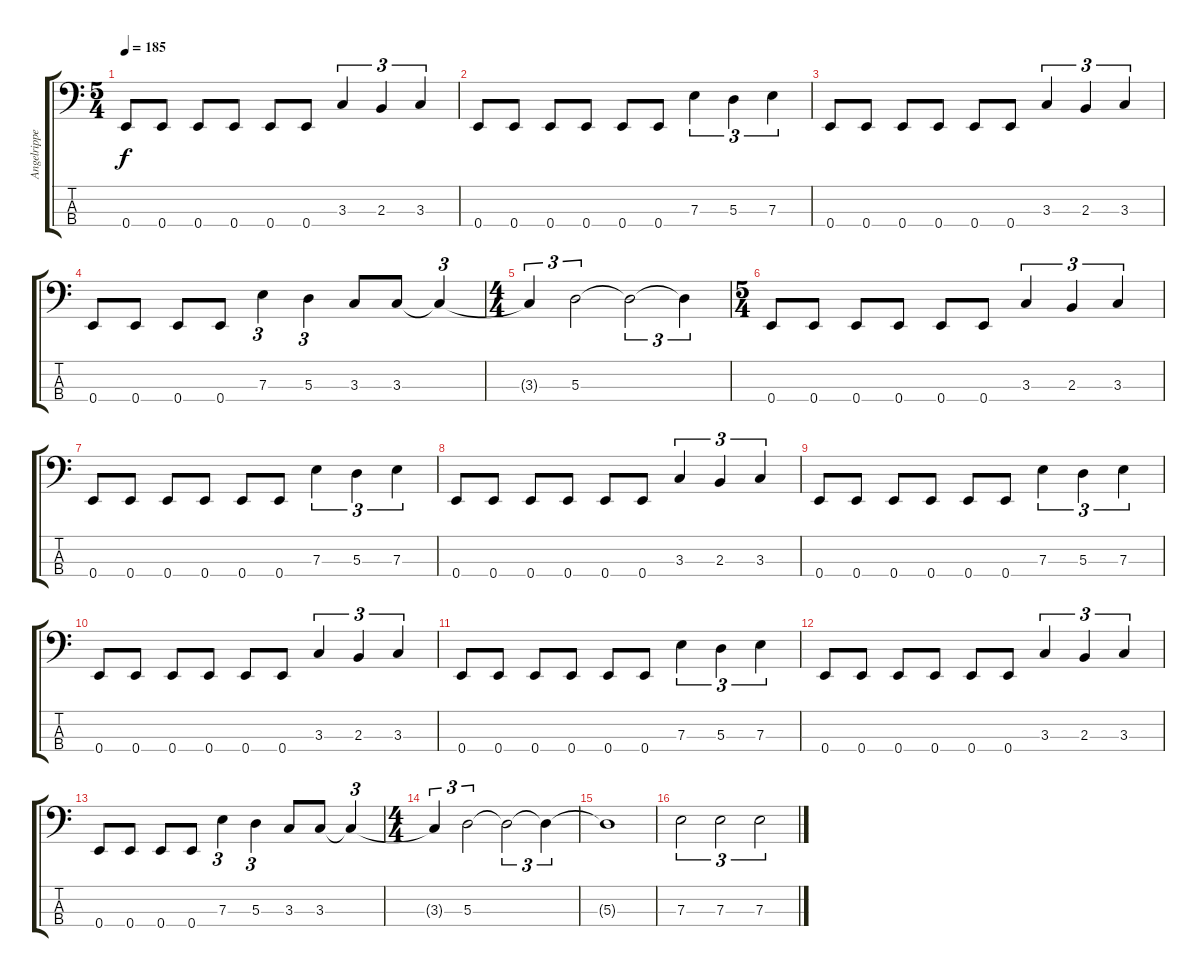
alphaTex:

\track ("Angelripper" "Angelrippe") {instrument electricbasspick}
\staff {score tabs}
\tuning (G2 D2 A1 E1) {hide}
\ts (5 4)
\tempo 185
\clef f4
\ks c
0.4.8{dy f} 0.4.8 0.4.8 0.4.8 0.4.8 0.4.8 3.3.4{tu (3 2)} 2.3.4{tu (3 2)} 3.3.4{tu (3 2)} |
0.4.8 0.4.8 0.4.8 0.4.8 0.4.8 0.4.8 7.3.4{tu (3 2)} 5.3.4{tu (3 2)} 7.3.4{tu (3 2)} |
0.4.8 0.4.8 0.4.8 0.4.8 0.4.8 0.4.8 3.3.4{tu (3 2)} 2.3.4{tu (3 2)} 3.3.4{tu (3 2)} |
0.4.8 0.4.8 0.4.8 0.4.8 7.3.4{tu (3 2)} 5.3.4{tu (3 2)} 3.3.8 3.3.8 3.3{t}.4{tu (3 2)} |
\ts (4 4)
3.3{t}.4{tu (3 2)} 5.3.2{tu (3 2)} 5.3{t}.2{tu (3 2)} 5.3{t}.4{tu (3 2)} |
\ts (5 4)
0.4.8 0.4.8 0.4.8 0.4.8 0.4.8 0.4.8 3.3.4{tu (3 2)} 2.3.4{tu (3 2)} 3.3.4{tu (3 2)} |
0.4.8 0.4.8 0.4.8 0.4.8 0.4.8 0.4.8 7.3.4{tu (3 2)} 5.3.4{tu (3 2)} 7.3.4{tu (3 2)} |
0.4.8 0.4.8 0.4.8 0.4.8 0.4.8 0.4.8 3.3.4{tu (3 2)} 2.3.4{tu (3 2)} 3.3.4{tu (3 2)} |
0.4.8 0.4.8 0.4.8 0.4.8 0.4.8 0.4.8 7.3.4{tu (3 2)} 5.3.4{tu (3 2)} 7.3.4{tu (3 2)} |
0.4.8 0.4.8 0.4.8 0.4.8 0.4.8 0.4.8 3.3.4{tu (3 2)} 2.3.4{tu (3 2)} 3.3.4{tu (3 2)} |
0.4.8 0.4.8 0.4.8 0.4.8 0.4.8 0.4.8 7.3.4{tu (3 2)} 5.3.4{tu (3 2)} 7.3.4{tu (3 2)} |
0.4.8 0.4.8 0.4.8 0.4.8 0.4.8 0.4.8 3.3.4{tu (3 2)} 2.3.4{tu (3 2)} 3.3.4{tu (3 2)} |
0.4.8 0.4.8 0.4.8 0.4.8 7.3.4{tu (3 2)} 5.3.4{tu (3 2)} 3.3.8 3.3.8 3.3{t}.4{tu (3 2)} |
\ts (4 4)
3.3{t}.4{tu (3 2)} 5.3.2{tu (3 2)} 5.3{t}.2{tu (3 2)} 5.3{t}.4{tu (3 2)} |
5.3{t}.1 |
7.3.2{tu (3 2)} 7.3.2{tu (3 2)} 7.3.2{tu (3 2)}
